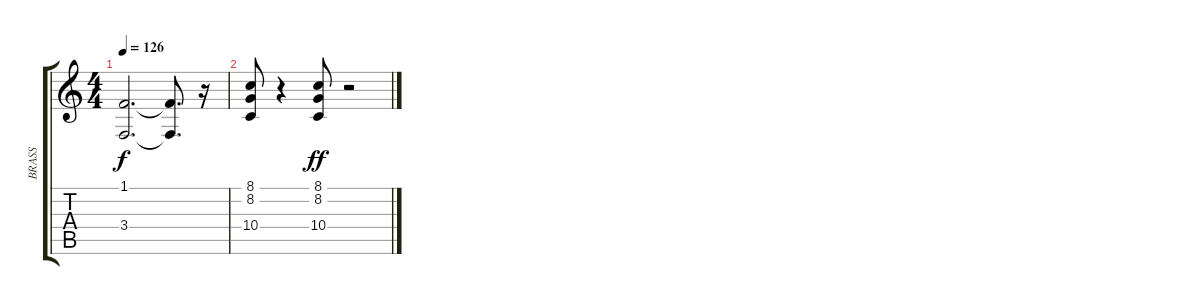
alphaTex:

\track ("BRASS" "BRASS") {instrument brasssection}
\staff {score tabs}
\tuning (E4 B3 G3 D3 A2 E2) {hide}
\ts (4 4)
\tempo 126
\clef g2
\ks c
(1.1{t} 3.4{t}).2{d dy f} (1.1{t} 3.4{t}).8{d} r.16 |
(8.1 8.2 10.4).8 r.4 (8.1 8.2 10.4).8{dy ff} r.2
